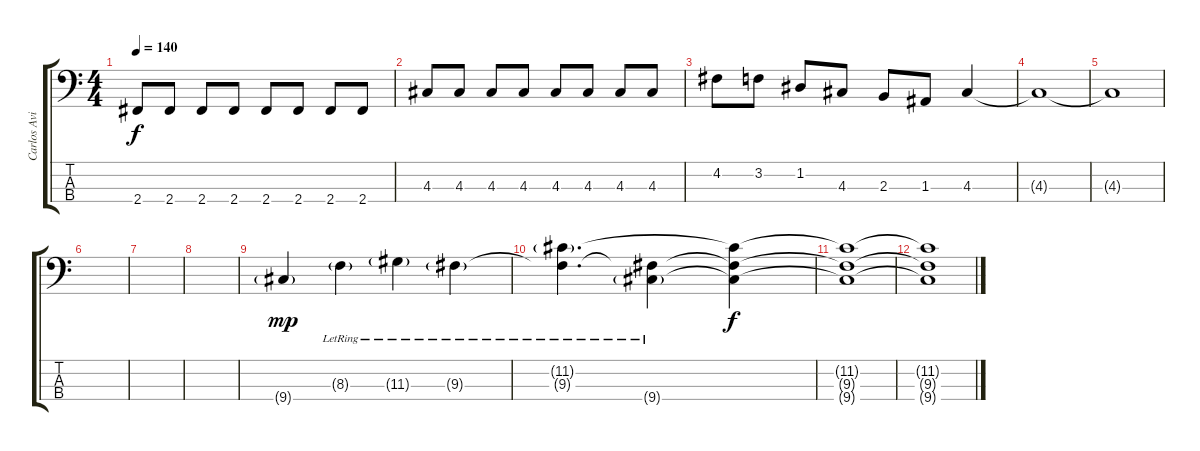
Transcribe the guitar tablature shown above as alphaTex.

\track ("Carlos Avilez" "Carlos Avi") {instrument electricbassfinger}
\staff {score tabs}
\tuning (G2 D2 A1 E1) {hide}
\ts (4 4)
\tempo 140
\clef f4
\ks c
2.4.8{dy f} 2.4.8 2.4.8 2.4.8 2.4.8 2.4.8 2.4.8 2.4.8 |
4.3.8 4.3.8 4.3.8 4.3.8 4.3.8 4.3.8 4.3.8 4.3.8 |
4.2.8 3.2.8 1.2.8 4.3.8 2.3.8 1.3.8 4.3.4 |
4.3{t}.1 |
4.3{t}.1 |
|
|
|
9.4{g}.4{dy mp} 8.3{g lr}.4 11.3{g lr}.4 9.3{g lr}.4 |
(11.2{g lr} 9.3{t}).4{d} (9.3{t} 9.4{g lr}).4 (11.2{t} 9.3{t} 9.4{t}).4{dy f} |
(11.2{t} 9.3{t} 9.4{t}).1 |
(11.2{t} 9.3{t} 9.4{t}).1
